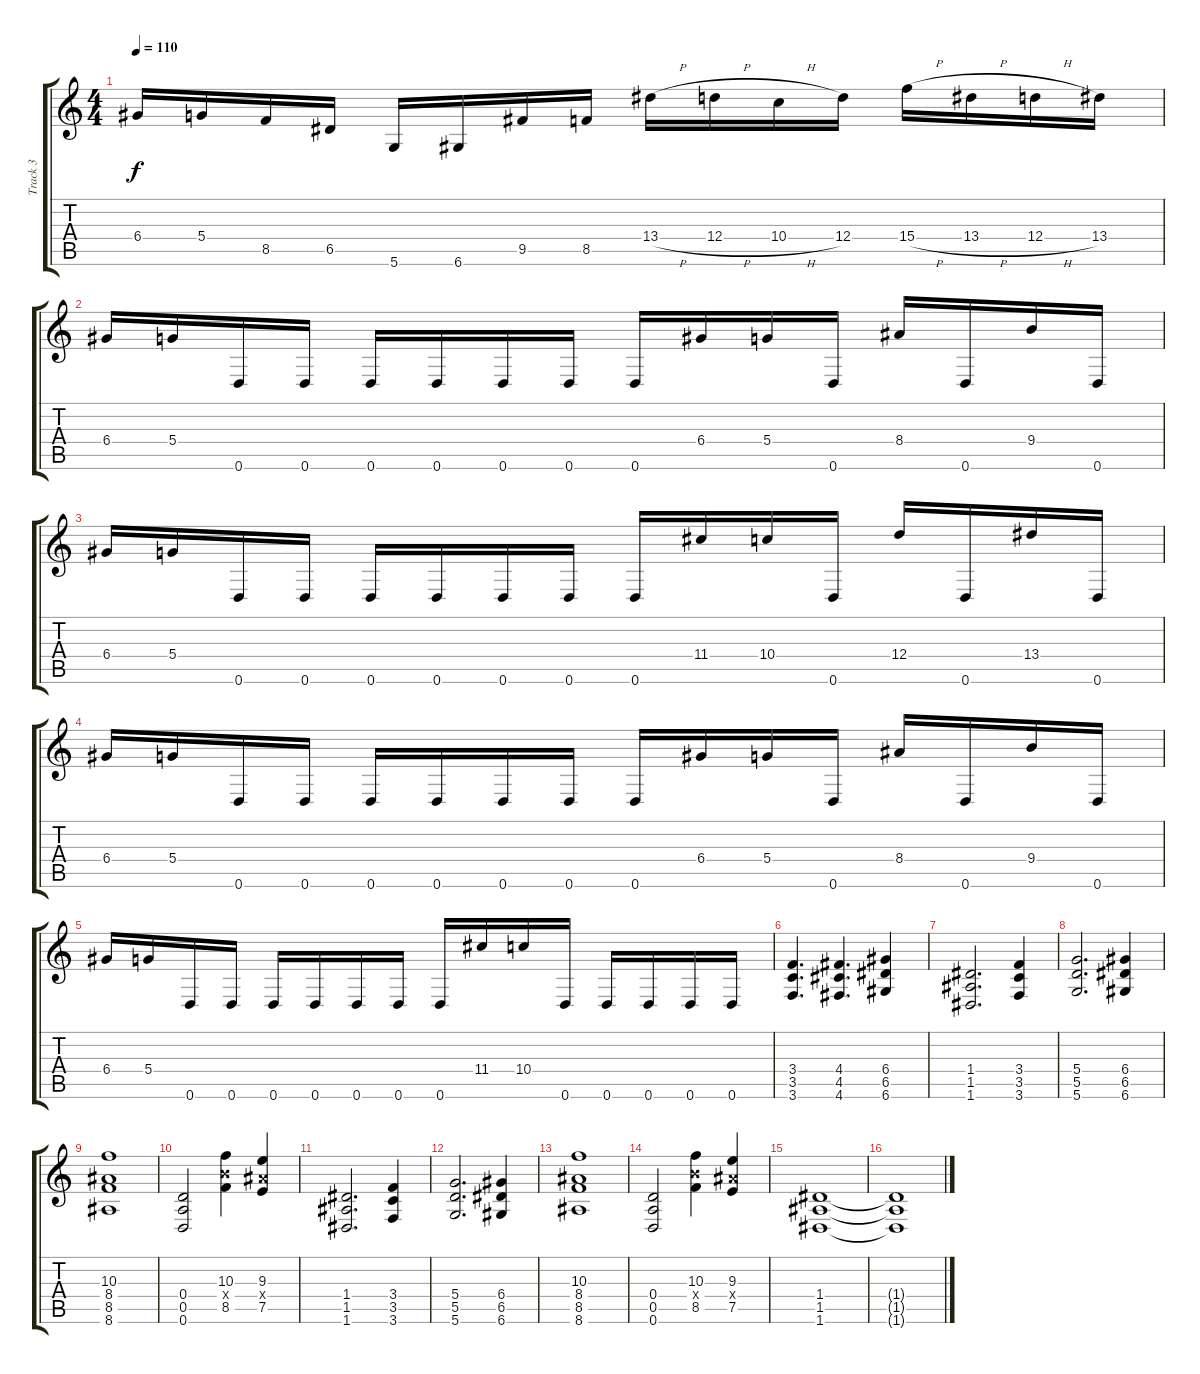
\track ("Track 3" "Track 3") {instrument distortionguitar}
\staff {score tabs}
\tuning (E4 B3 G3 D3 A2 D2) {hide}
\ts (4 4)
\tempo 110
\clef g2
\ks c
6.4.16{dy f} 5.4.16 8.5.16 6.5.16 5.6.16 6.6.16 9.5.16 8.5.16 13.4{h}.16 12.4{h}.16 10.4{h}.16 12.4.16 15.4{h}.16 13.4{h}.16 12.4{h}.16 13.4.16 |
6.4.16 5.4.16 0.6.16 0.6.16 0.6.16 0.6.16 0.6.16 0.6.16 0.6.16 6.4.16 5.4.16 0.6.16 8.4.16 0.6.16 9.4.16 0.6.16 |
6.4.16 5.4.16 0.6.16 0.6.16 0.6.16 0.6.16 0.6.16 0.6.16 0.6.16 11.4.16 10.4.16 0.6.16 12.4.16 0.6.16 13.4.16 0.6.16 |
6.4.16 5.4.16 0.6.16 0.6.16 0.6.16 0.6.16 0.6.16 0.6.16 0.6.16 6.4.16 5.4.16 0.6.16 8.4.16 0.6.16 9.4.16 0.6.16 |
6.4.16 5.4.16 0.6.16 0.6.16 0.6.16 0.6.16 0.6.16 0.6.16 0.6.16 11.4.16 10.4.16 0.6.16 0.6.16 0.6.16 0.6.16 0.6.16 |
(3.4 3.5 3.6).4{d} (4.4 4.5 4.6).4{d} (6.4 6.5 6.6).4 |
(1.4 1.5 1.6).2{d} (3.4 3.5 3.6).4 |
(5.4 5.5 5.6).2{d} (6.4 6.5 6.6).4 |
(10.3 8.4 8.5 8.6).1 |
(0.4 0.5 0.6).2 (10.3 9.4{x} 8.5).4 (9.3 8.4{x} 7.5).4 |
(1.4 1.5 1.6).2{d} (3.4 3.5 3.6).4 |
(5.4 5.5 5.6).2{d} (6.4 6.5 6.6).4 |
(10.3 8.4 8.5 8.6).1 |
(0.4 0.5 0.6).2 (10.3 9.4{x} 8.5).4 (9.3 8.4{x} 7.5).4 |
(1.4 1.5 1.6).1 |
(1.4{t} 1.5{t} 1.6{t}).1
